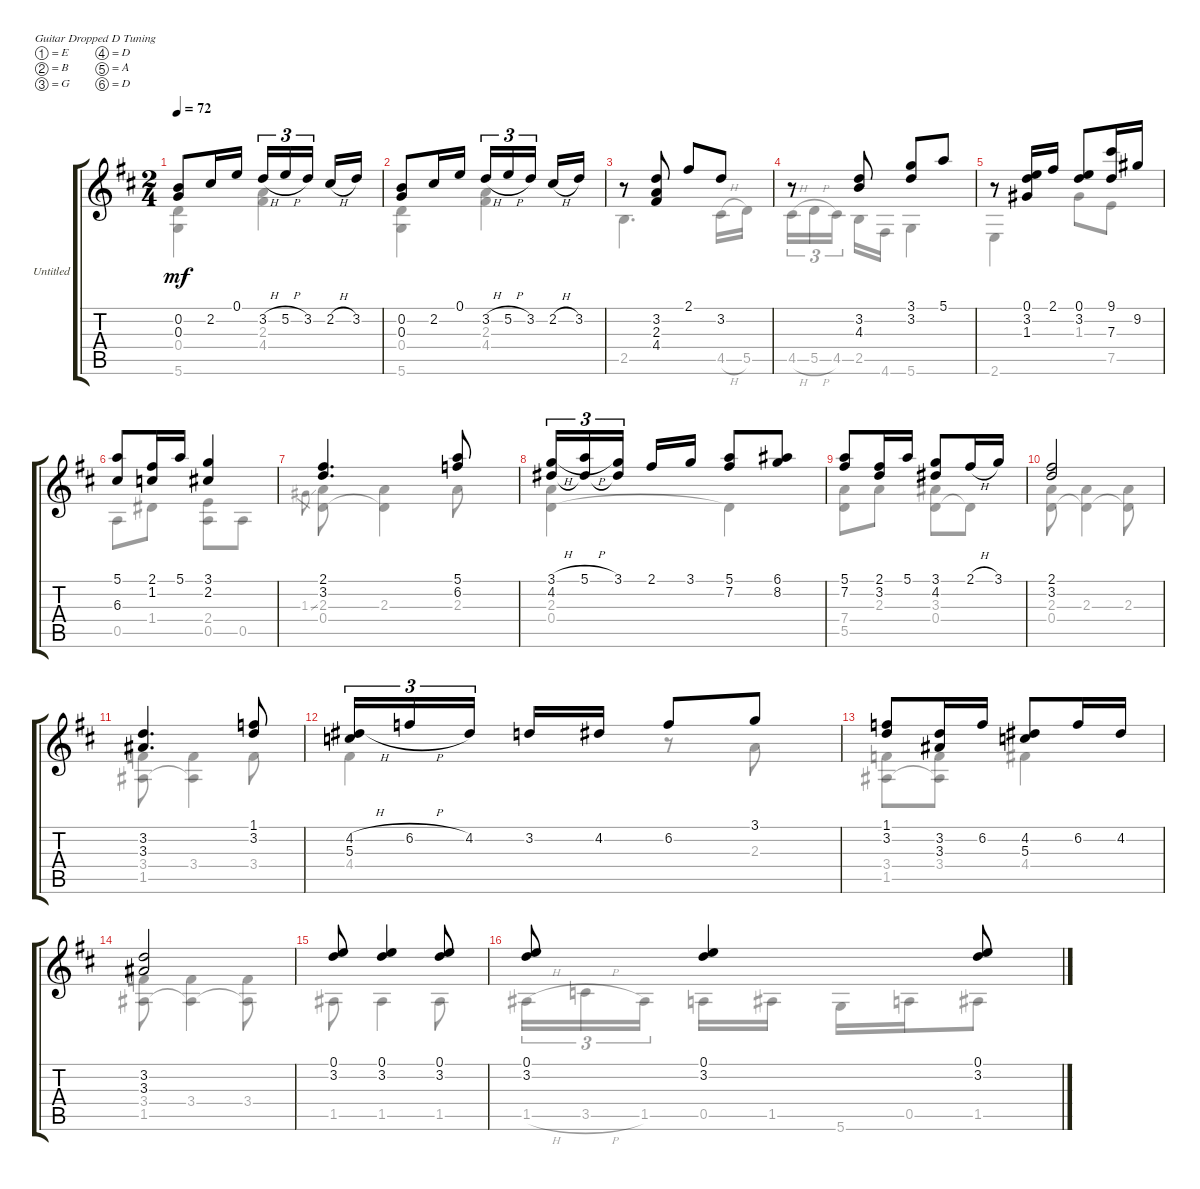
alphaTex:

\bracketExtendMode groupsimilarinstruments
\firstSystemTrackNameOrientation horizontal
\otherSystemsTrackNameOrientation horizontal
\track ("Untitled" "Untitled") {instrument acousticguitarnylon}
\staff {score tabs}
\tuning (E4 B3 G3 D3 A2 D2)
\voice
\ts (2 4)
\tempo 72
\clef g2
\ks d
(0.2 0.3).8{dy mf} 2.2.16 0.1.16 3.2{h}.16{tu (3 2)} 5.2{h}.16{tu (3 2)} 3.2.16{tu (3 2)} 2.2{h}.16 3.2.16 |
(0.2 0.3).8 2.2.16 0.1.16 3.2{h}.16{tu (3 2)} 5.2{h}.16{tu (3 2)} 3.2.16{tu (3 2)} 2.2{h}.16 3.2.16 |
r.8 (3.2 2.3 4.4).8 2.1.8 3.2.8 |
r.8 (3.2 4.3).8 (3.1 3.2).8 5.1.8 |
r.8 (0.1 3.2 1.3).16 2.1.16 (0.1 3.2).8 (9.1 7.3).16 9.2.16 |
(5.1 6.3).8 (2.1 1.2).16 5.1.16 (3.1 2.2).4 |
(2.1 3.2).4{d} (5.1 6.2).8 |
(3.1{h} 4.2).16{tu (3 2)} (5.1{h} 4.2{t}).16{tu (3 2)} (3.1 4.2{t}).16{tu (3 2)} 2.1.16 3.1.16 (5.1 7.2).8 (6.1 8.2).8 |
(5.1 7.2).8 (2.1 3.2).16 5.1.16 (3.1 4.2).8 2.1{h}.16 3.1.16 |
(2.1 3.2).2 |
(3.2 3.3).4{d} (1.1 3.2).8 |
(4.2{h} 5.3).16{tu (3 2)} 6.2{h}.16{tu (3 2)} 4.2.16{tu (3 2)} 3.2.16 4.2.16 6.2.8 3.1.8 |
(1.1 3.2).8 (3.2 3.3).16 6.2.16 (4.2 5.3).8 6.2.16 4.2.16 |
(3.2 3.3).2 |
(0.1 3.2).8 (0.1 3.2).4 (0.1 3.2).8 |
(0.1 3.2).8 (0.1 3.2).4 (0.1 3.2).8
\voice
\clef g2
\ottava regular
\simile none
\ks d
(0.4 5.6).4{dy mf} (2.3 4.4).4 |
(0.4 5.6).4 (2.3 4.4).4 |
2.5.4{d} 4.5{h}.16 5.5.16 |
4.5{h}.16{tu (3 2)} 5.5{h}.16{tu (3 2)} 4.5.16{tu (3 2)} 2.5.16 4.6.16 5.6.4 |
2.6.4 1.3.8 7.5.8 |
0.5.8 1.4.8 (2.4 0.5).8 0.5.8 |
1.3{ss}.8{gr} (2.3 0.4).8 (2.3 0.4{t}).4 2.3.8 |
(2.3 0.4).4 0.4{t}.4 |
(7.4 5.5).8 2.3.8 (3.3 0.4).8 0.4{t}.8 |
(2.3 0.4).8 (2.3 0.4{t}).4 (2.3 0.4{t}).8 |
(3.4 1.5).8 (3.4 1.5{t}).4 3.4.8 |
4.4.4 r.8 2.3.8 |
(3.4 1.5).8 (3.4 1.5{t}).8 4.4.4 |
(3.4 1.5).8 (3.4 1.5{t}).4 (3.4 1.5{t}).8 |
1.5.8 1.5.4 1.5.8 |
1.5{h}.16{tu (3 2)} 3.5{h}.16{tu (3 2)} 1.5.16{tu (3 2)} 0.5.16 1.5.16 5.6.16 0.5.16 1.5.8
